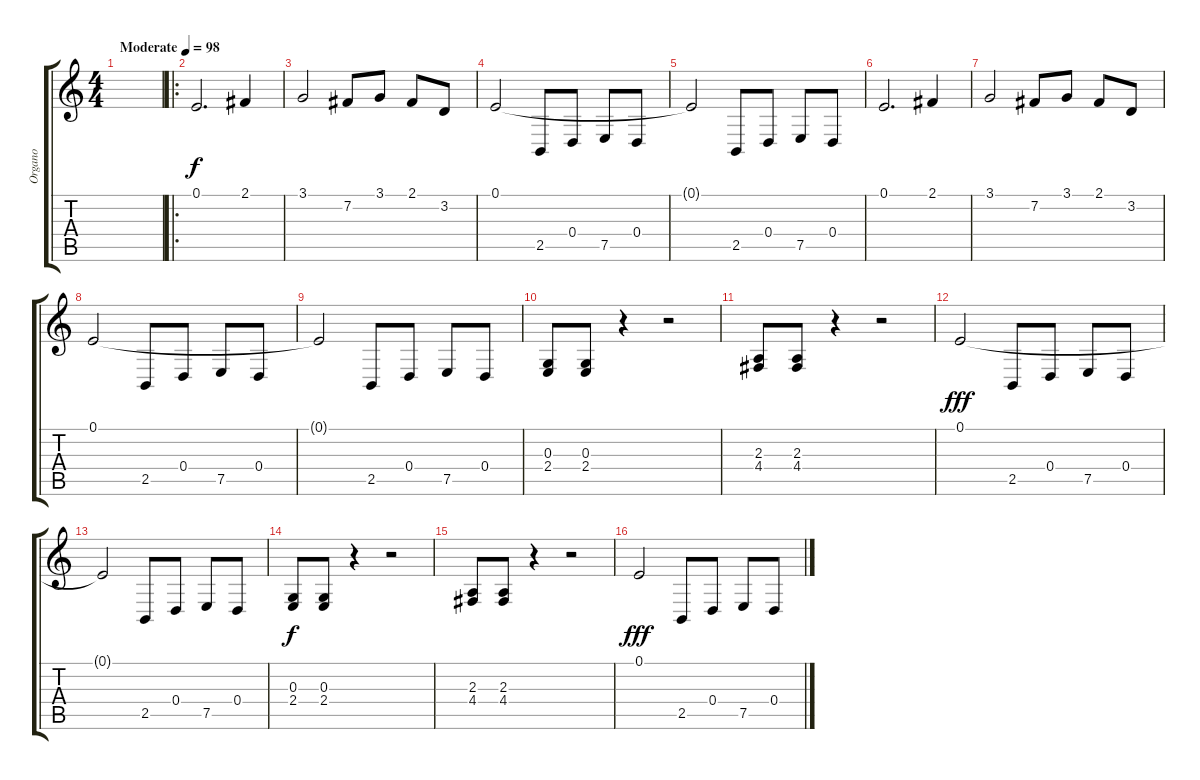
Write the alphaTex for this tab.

\track ("Organo" "Organo") {instrument churchorgan}
\staff {score tabs}
\tuning (E4 B3 G3 D3 A2 E2) {hide}
\ts (4 4)
\tempo (98 "Moderate")
\clef g2
\ks c
|
\ro
0.1.2{d} 2.1.4 |
3.1.2 7.2.8 3.1.8 2.1.8 3.2.8 |
0.1.2 2.5.8 0.4.8 7.5.8 0.4.8 |
0.1{t}.2 2.5.8 0.4.8 7.5.8 0.4.8 |
0.1.2{d} 2.1.4 |
3.1.2 7.2.8 3.1.8 2.1.8 3.2.8 |
0.1.2 2.5.8 0.4.8 7.5.8 0.4.8 |
0.1{t}.2 2.5.8 0.4.8 7.5.8 0.4.8 |
(0.3 2.4).8{dy f} (0.3 2.4).8 r.4 r.2 |
(2.3 4.4).8 (2.3 4.4).8 r.4 r.2 |
0.1.2{dy fff} 2.5.8 0.4.8 7.5.8 0.4.8 |
0.1{t}.2 2.5.8 0.4.8 7.5.8 0.4.8 |
(0.3 2.4).8{dy f} (0.3 2.4).8 r.4 r.2 |
(2.3 4.4).8 (2.3 4.4).8 r.4 r.2 |
0.1.2{dy fff} 2.5.8 0.4.8 7.5.8 0.4.8
